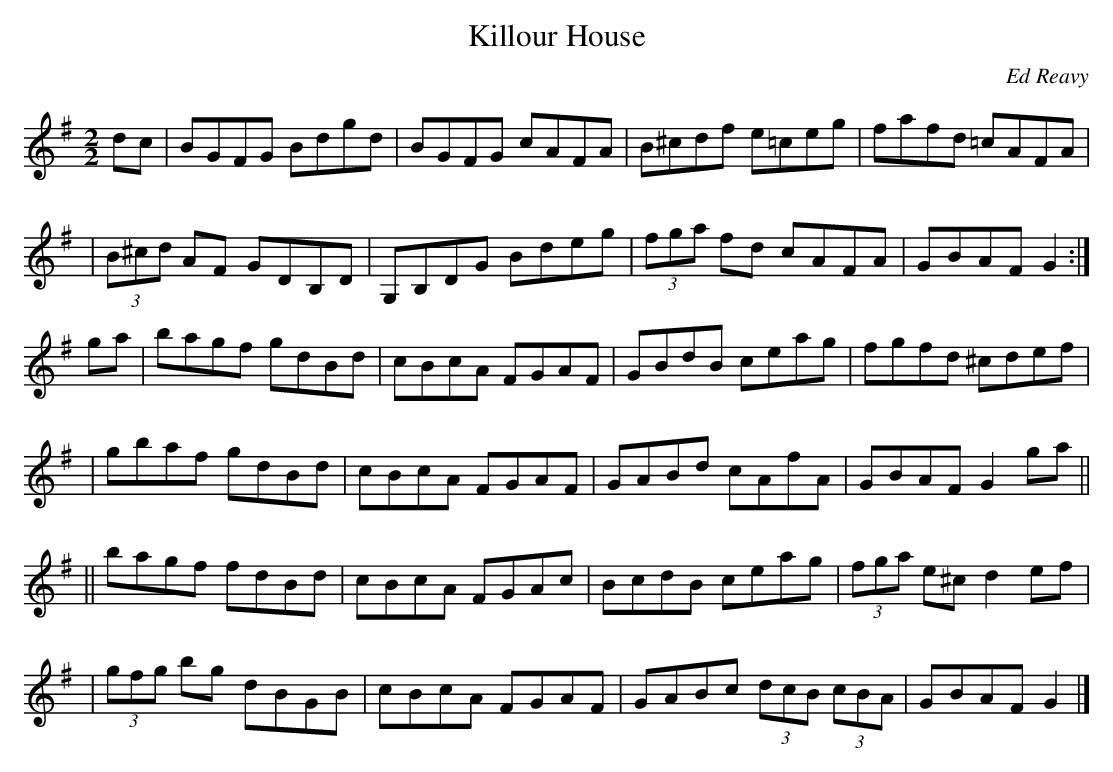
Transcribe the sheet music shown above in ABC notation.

X:1
T:Killour House
C:Ed Reavy
M:2/2
L:1/8
K:G
dc \
| BGFG Bdgd | BGFG cAFA | B^cdf e=ceg | fafd =cAFA |
| (3B^cd AF GDB,D | G,B,DG Bdeg | (3fga fd cAFA | GBAF G2 :|
ga \
| bagf gdBd | cBcA FGAF | GBdB ceag | fgfd ^cdef |
| gbaf gdBd | cBcA FGAF | GABd cAfA | GBAF G2 ga ||
|| bagf fdBd | cBcA FGAc | BcdB ceag | (3fga e^c d2 ef |
| (3gfg bg dBGB | cBcA FGAF | GABc (3dcB (3cBA | GBAF G2 |]
